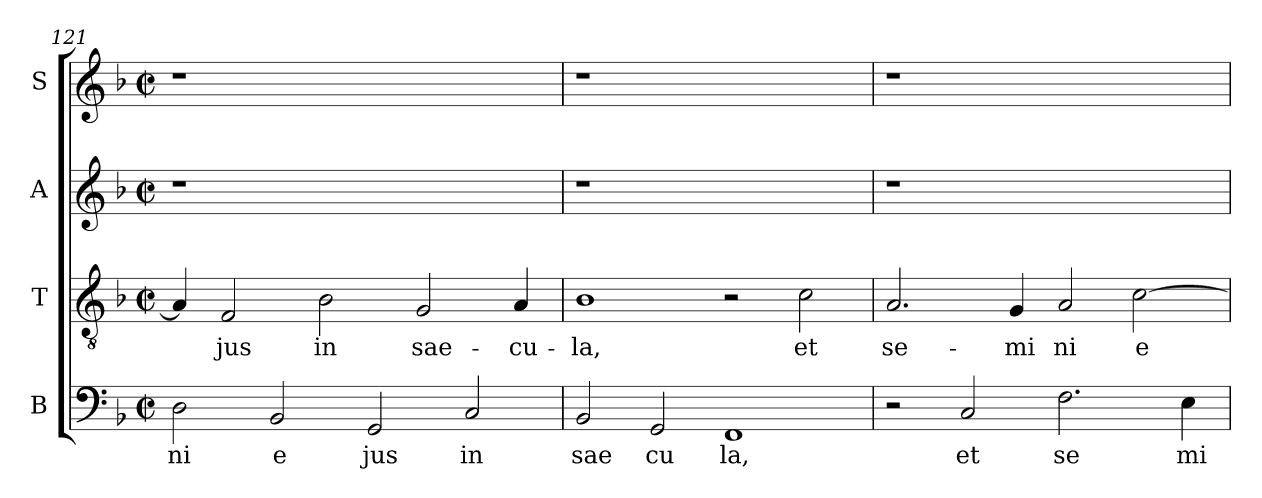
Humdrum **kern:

**kern	**text	**kern	**text	**kern	**kern
*part4	*part4	*part3	*part3	*part2	*part1
*staff4	*staff4	*staff3	*staff3	*staff2	*staff1
*I"B	*	*I"T	*	*I"A	*I"S
*I'B	*	*I'T	*	*I'A	*I'S
*clefF4	*	*clefGv2	*	*clefG2	*clefG2
*k[b-]	*	*k[b-]	*	*k[b-]	*k[b-]
*F:	*	*F:	*	*F:	*F:
*M2/2	*	*M2/2	*	*M2/2	*M2/2
*met(c|)	*	*met(c|)	*	*met(c|)	*met(c|)
=121	=121	=121	=121	=121	=121
!	!LO:LY:b:cj	!	!LO:LY:b:cj	!	!
2D\	ni	4A/]	--	1r	1r
!	!	!	!LO:LY:b:cj	!	!
.	.	2F/	-jus	.	.
!	!LO:LY:b:cj	!	!	!	!
2BB-/	e	.	.	.	.
!	!	!	!LO:LY:b:cj	!	!
.	.	2B-\	in	.	.
!	!LO:LY:b:cj	!	!	!	!
2GG/	jus	.	.	1ryy	1ryy
!	!	!	!LO:LY:b:cj	!	!
.	.	2G/	sae-	.	.
!	!LO:LY:b:cj	!	!	!	!
2C/	in	.	.	.	.
!	!	!	!LO:LY:b:cj	!	!
.	.	4A/	-cu-	.	.
=122	=122	=122	=122	=122	=122
!	!LO:LY:b:cj	!	!LO:LY:b:cj	!	!
2BB-/	sae	1B-	-la,	1r	1r
!	!LO:LY:b:cj	!	!	!	!
2GG/	cu	.	.	.	.
!	!LO:LY:b:cj	!	!	!	!
1FF	la,	2r	.	1ryy	1ryy
!	!	!	!LO:LY:b:cj	!	!
.	.	2c\	et	.	.
=123	=123	=123	=123	=123	=123
!	!	!	!LO:LY:b:cj	!	!
2r	.	2.A/	se-	1r	1r
!	!LO:LY:b:cj	!	!	!	!
2C/	et	.	.	.	.
!	!	!	!LO:LY:b:cj	!	!
.	.	4G/	-mi	.	.
!	!LO:LY:b:cj	!	!LO:LY:b:cj	!	!
2.F\	se	2A/	ni	1ryy	1ryy
!	!	!	!LO:LY:b:cj	!	!
.	.	[>2c\	e-	.	.
!	!LO:LY:b:cj	!	!	!	!
4E\	mi	.	.	.	.
=	=	=	=	=	=
*-	*-	*-	*-	*-	*-
